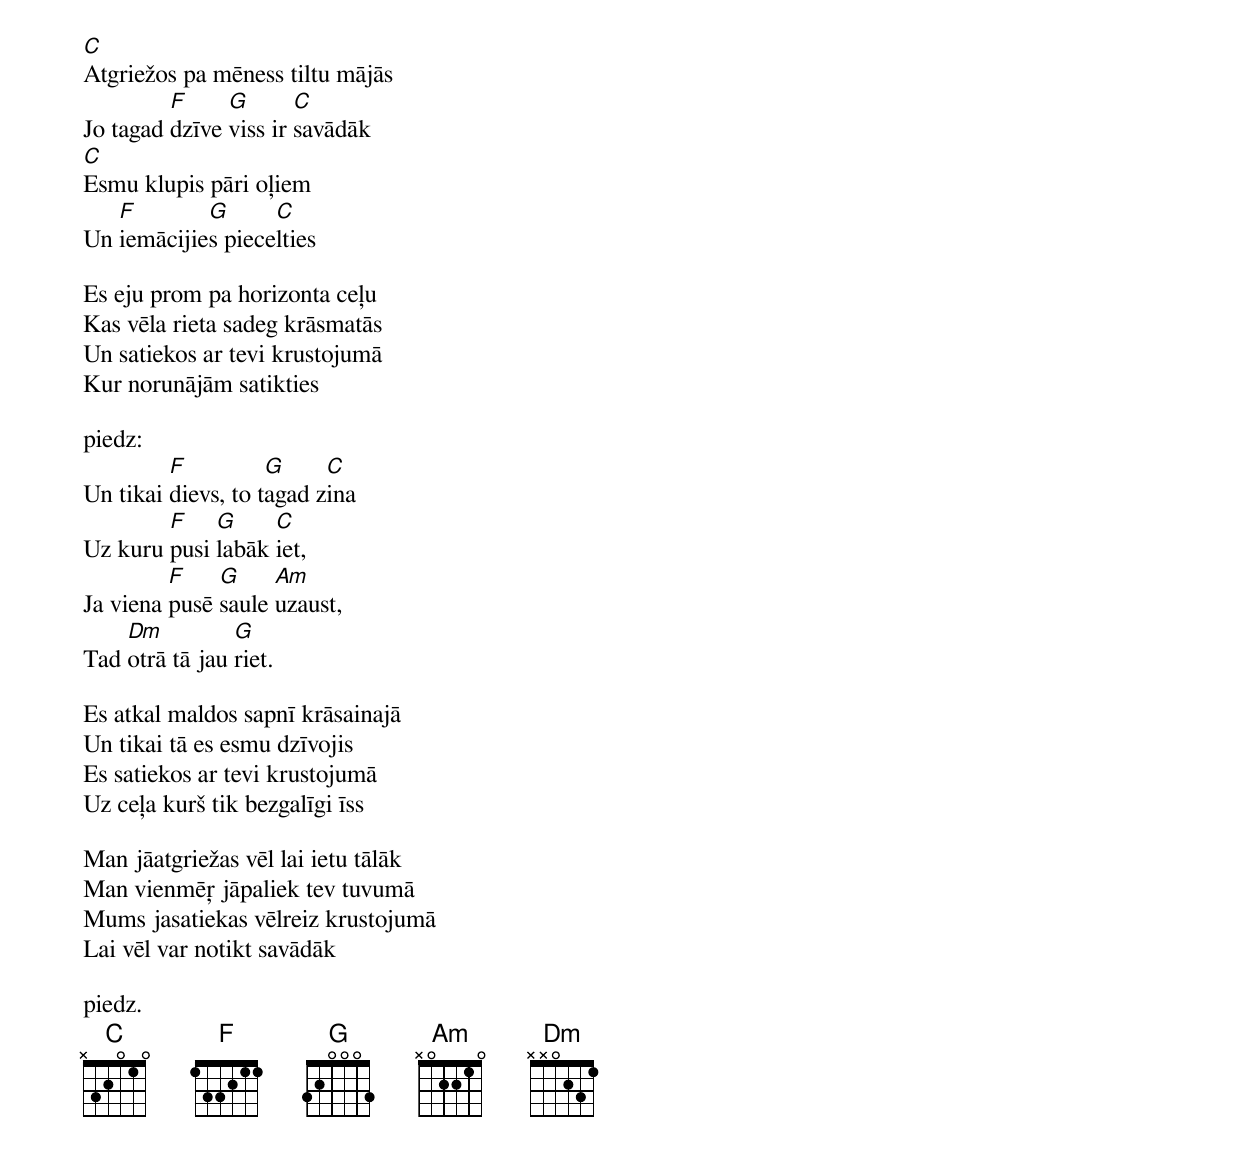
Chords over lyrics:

C
Atgriežos pa mēness tiltu mājās
         F     G       C
Jo tagad dzīve viss ir savādāk
C
Esmu klupis pāri oļiem
   F        G      C
Un iemācijies piecelties

Es eju prom pa horizonta ceļu
Kas vēla rieta sadeg krāsmatās
Un satiekos ar tevi krustojumā
Kur norunājām satikties

piedz:
         F          G     C
Un tikai dievs, to tagad zina
        F    G     C
Uz kuru pusi labāk iet,
         F    G     Am
Ja viena pusē saule uzaust,
    Dm          G
Tad otrā tā jau riet.

Es atkal maldos sapnī krāsainajā
Un tikai tā es esmu dzīvojis
Es satiekos ar tevi krustojumā
Uz ceļa kurš tik bezgalīgi īss

Man jāatgriežas vēl lai ietu tālāk
Man vienmēŗ jāpaliek tev tuvumā
Mums jasatiekas vēlreiz krustojumā
Lai vēl var notikt savādāk

piedz.
